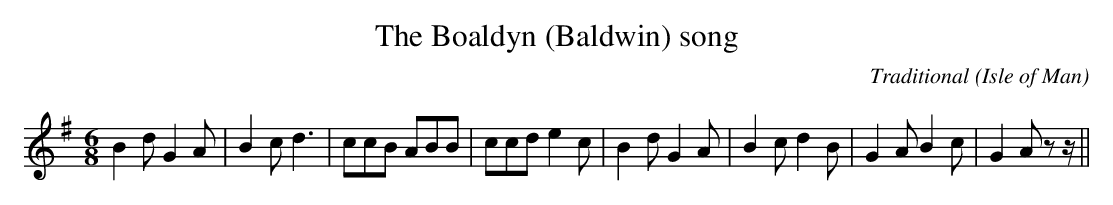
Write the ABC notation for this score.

X:1
T:The Boaldyn (Baldwin) song
C:Traditional
O:Isle of Man
M:6/8
L:1/8
K:G
B2d G2A|B2c d3|ccB ABB|ccd e2c|B2d G2A|B2c d2B|G2A B2c|G2A zz/||
